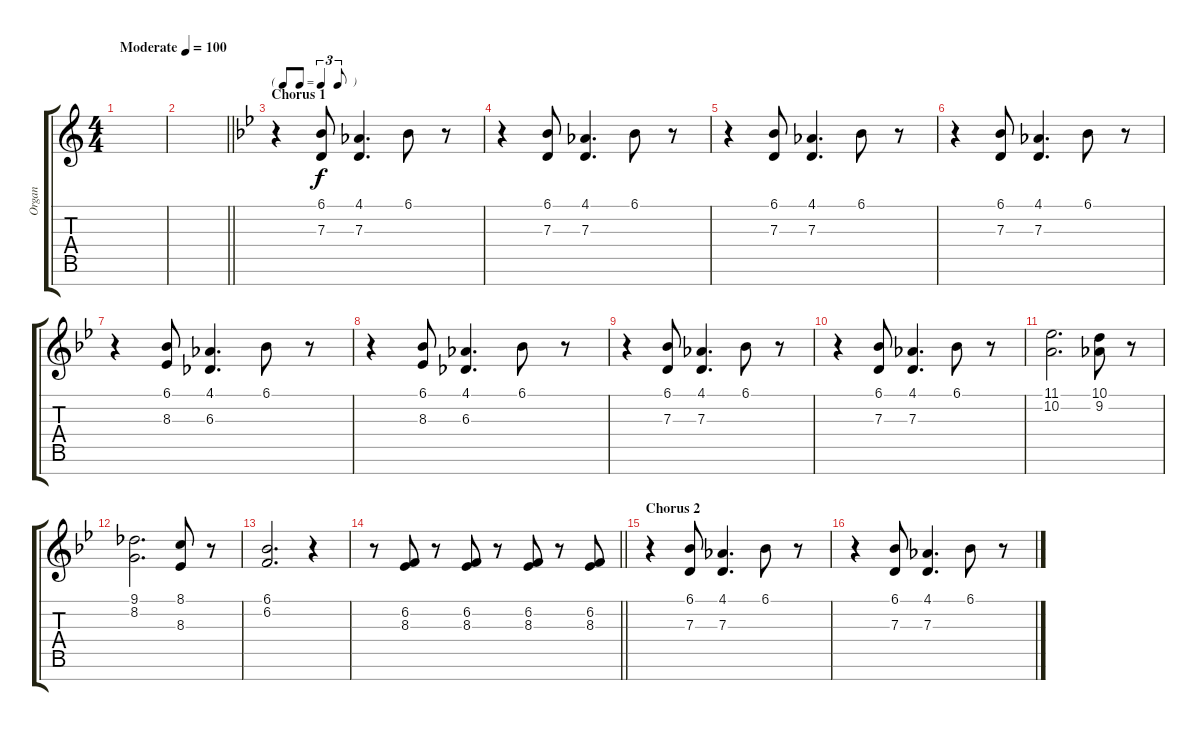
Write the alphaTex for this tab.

\track ("Organ" "Organ") {instrument drawbarorgan}
\staff {score tabs}
\tuning (E4 B3 G3 D3 A2 E2 B1) {hide}
\ts (4 4)
\tempo (100 "Moderate")
\clef g2
\ks c
|
\barLineRight lightlight
|
\tf triplet8th
\section ("" "Chorus 1")
\ks bb
r.4 (6.1 7.3).8 (4.1 7.3).4{d} 6.1.8 r.8 |
r.4 (6.1 7.3).8 (4.1 7.3).4{d} 6.1.8 r.8 |
r.4 (6.1 7.3).8 (4.1 7.3).4{d} 6.1.8 r.8 |
r.4 (6.1 7.3).8 (4.1 7.3).4{d} 6.1.8 r.8 |
r.4 (6.1 8.3).8 (4.1 6.3).4{d} 6.1.8 r.8 |
r.4 (6.1 8.3).8 (4.1 6.3).4{d} 6.1.8 r.8 |
r.4 (6.1 7.3).8 (4.1 7.3).4{d} 6.1.8 r.8 |
r.4 (6.1 7.3).8 (4.1 7.3).4{d} 6.1.8 r.8 |
(11.1 10.2).2{d} (10.1 9.2).8 r.8 |
(9.1 8.2).2{d} (8.1 8.3).8 r.8 |
(6.1 6.2).2{d} r.4 |
\barLineRight lightlight
r.8 (6.2 8.3).8 r.8 (6.2 8.3).8 r.8 (6.2 8.3).8 r.8 (6.2 8.3).8 |
\section ("" "Chorus 2")
r.4 (6.1 7.3).8 (4.1 7.3).4{d} 6.1.8 r.8 |
r.4 (6.1 7.3).8 (4.1 7.3).4{d} 6.1.8 r.8
